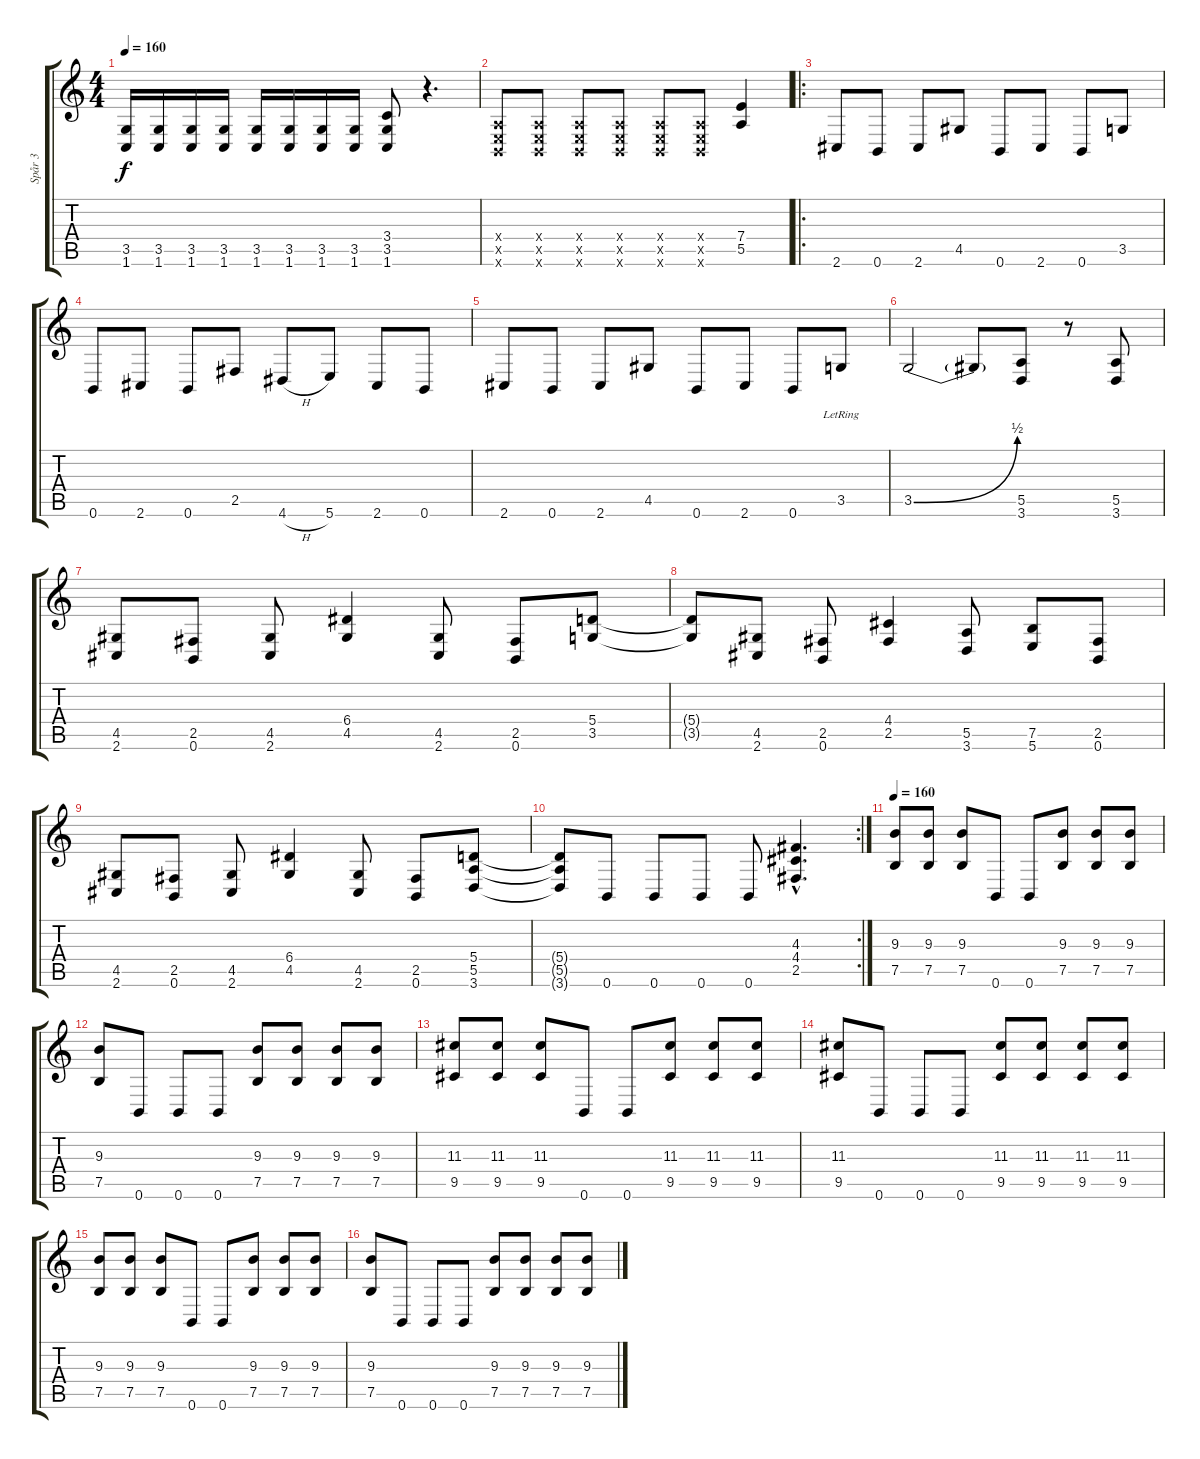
\track ("Spår 3" "Spår 3") {instrument distortionguitar}
\staff {score tabs}
\tuning (B3 Gb3 D3 A2 E2 B1) {hide}
\ts (4 4)
\tempo 160
\clef g2
\ks c
(3.5 1.6).16{dy f} (3.5 1.6).16 (3.5 1.6).16 (3.5 1.6).16 (3.5 1.6).16 (3.5 1.6).16 (3.5 1.6).16 (3.5 1.6).16 (3.4 3.5 1.6).8 r.4{d} |
(0.4{x} 0.5{x} 0.6{x}).8 (0.4{x} 0.5{x} 0.6{x}).8 (0.4{x} 0.5{x} 0.6{x}).8 (0.4{x} 0.5{x} 0.6{x}).8 (0.4{x} 0.5{x} 0.6{x}).8 (0.4{x} 0.5{x} 0.6{x}).8 (7.4 5.5).4 |
\ro
2.6.8 0.6.8 2.6.8 4.5.8 0.6.8 2.6.8 0.6.8 3.5.8 |
0.6.8 2.6.8 0.6.8 2.5.8 4.6{h}.8 5.6.8 2.6.8 0.6.8 |
2.6.8 0.6.8 2.6.8 4.5.8 0.6.8 2.6.8 0.6.8 3.5{lr}.8 |
3.5{be (bend 0 0 60 2)}.2 3.5{t}.8 (5.5 3.6).8 r.8 (5.5 3.6).8 |
(4.5 2.6).8 (2.5 0.6).8 (4.5 2.6).8 (6.4 4.5).4 (4.5 2.6).8 (2.5 0.6).8 (5.4 3.5).8 |
(5.4{t} 3.5{t}).8 (4.5 2.6).8 (2.5 0.6).8 (4.4 2.5).4 (5.5 3.6).8 (7.5 5.6).8 (2.5 0.6).8 |
(4.5 2.6).8 (2.5 0.6).8 (4.5 2.6).8 (6.4 4.5).4 (4.5 2.6).8 (2.5 0.6).8 (5.4 5.5 3.6).8 |
\rc 2
(5.4{t} 5.5{t} 3.6{t}).8 0.6.8 0.6.8 0.6.8 0.6.8 (4.3{hac} 4.4{hac} 2.5{hac}).4{d} |
\tempo 160
(9.3 7.5).8 (9.3 7.5).8 (9.3 7.5).8 0.6.8 0.6.8 (9.3 7.5).8 (9.3 7.5).8 (9.3 7.5).8 |
(9.3 7.5).8 0.6.8 0.6.8 0.6.8 (9.3 7.5).8 (9.3 7.5).8 (9.3 7.5).8 (9.3 7.5).8 |
(11.3 9.5).8 (11.3 9.5).8 (11.3 9.5).8 0.6.8 0.6.8 (11.3 9.5).8 (11.3 9.5).8 (11.3 9.5).8 |
(11.3 9.5).8 0.6.8 0.6.8 0.6.8 (11.3 9.5).8 (11.3 9.5).8 (11.3 9.5).8 (11.3 9.5).8 |
(9.3 7.5).8 (9.3 7.5).8 (9.3 7.5).8 0.6.8 0.6.8 (9.3 7.5).8 (9.3 7.5).8 (9.3 7.5).8 |
(9.3 7.5).8 0.6.8 0.6.8 0.6.8 (9.3 7.5).8 (9.3 7.5).8 (9.3 7.5).8 (9.3 7.5).8
